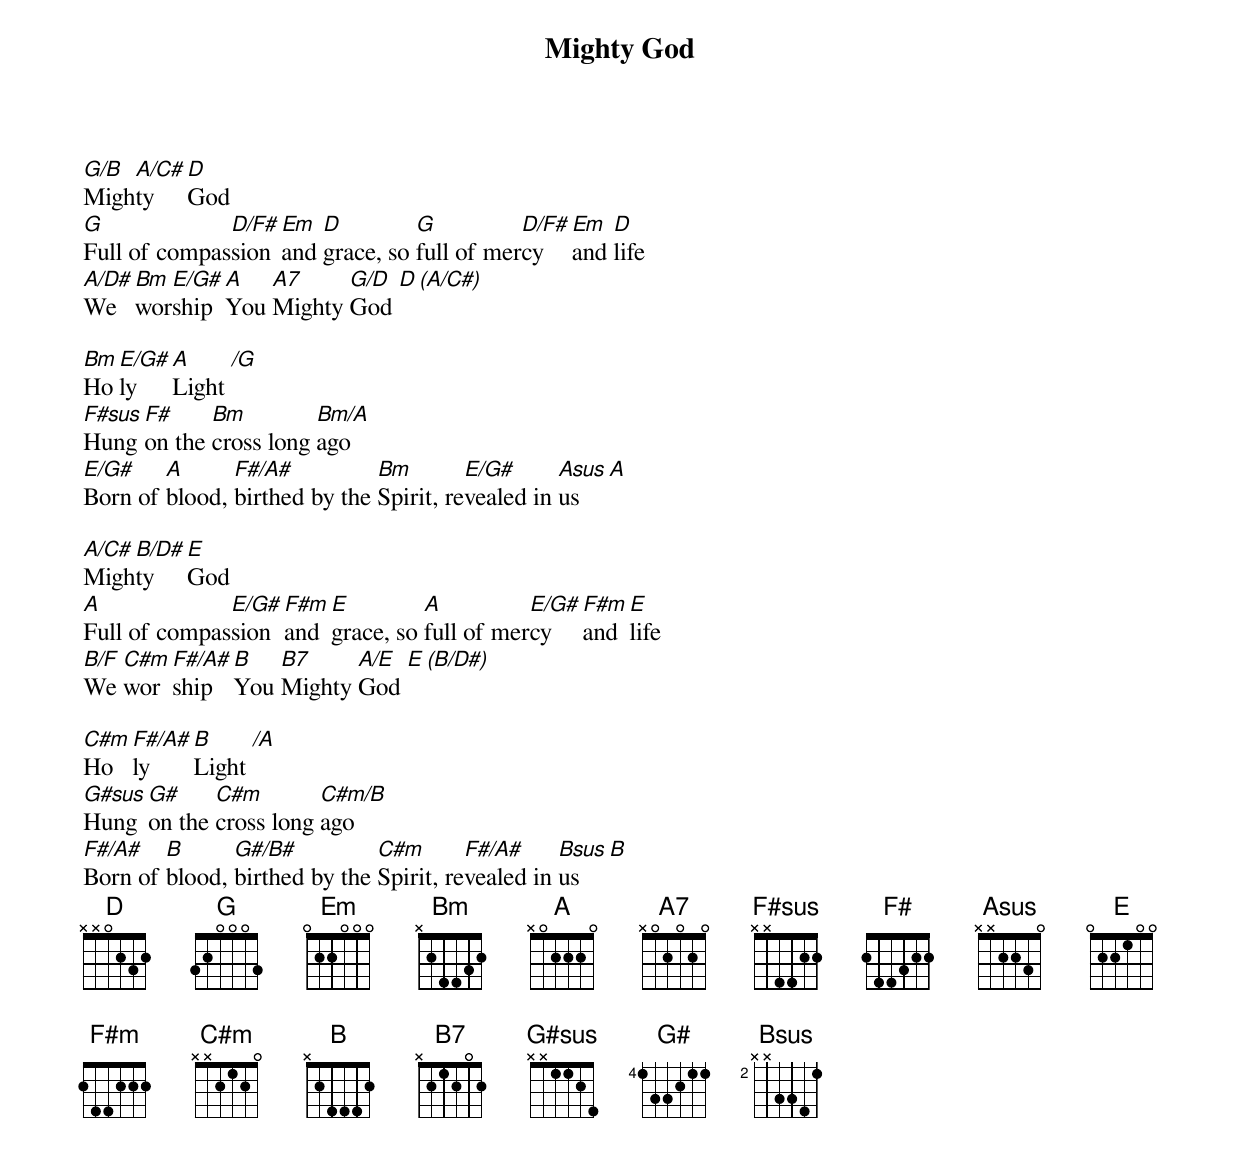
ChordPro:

{title: Mighty God}
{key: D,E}
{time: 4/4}
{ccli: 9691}
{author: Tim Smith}
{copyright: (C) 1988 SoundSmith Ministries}

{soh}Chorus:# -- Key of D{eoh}
[G/B]Migh[A/C#]ty [D]God
[G]Full of compas[D/F#]sion [Em]and [D]grace, so [G]full of mer[D/F#]cy [Em]and [D]life
[A/D#]We [Bm]wor[E/G#]ship [A]You [A7]Mighty [G/D]God [D][(A/C#)]

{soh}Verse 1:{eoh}
[Bm]Ho[E/G#]ly [A]Light [/G]
[F#sus]Hung [F#]on the [Bm]cross long [Bm/A]ago
[E/G#]Born of [A]blood, [F#/A#]birthed by the [Bm]Spirit, re[E/G#]vealed in [Asus]us [A]

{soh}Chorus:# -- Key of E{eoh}
[A/C#]Migh[B/D#]ty [E]God
[A]Full of compas[E/G#]sion [F#m]and [E]grace, so [A]full of mer[E/G#]cy [F#m]and [E]life
[B/F]We [C#m]wor[F#/A#]ship [B]You [B7]Mighty [A/E]God [E][(B/D#)]

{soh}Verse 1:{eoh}
[C#m]Ho[F#/A#]ly [B]Light [/A]
[G#sus]Hung [G#]on the [C#m]cross long [C#m/B]ago
[F#/A#]Born of [B]blood, [G#/B#]birthed by the [C#m]Spirit, re[F#/A#]vealed in [Bsus]us [B]
